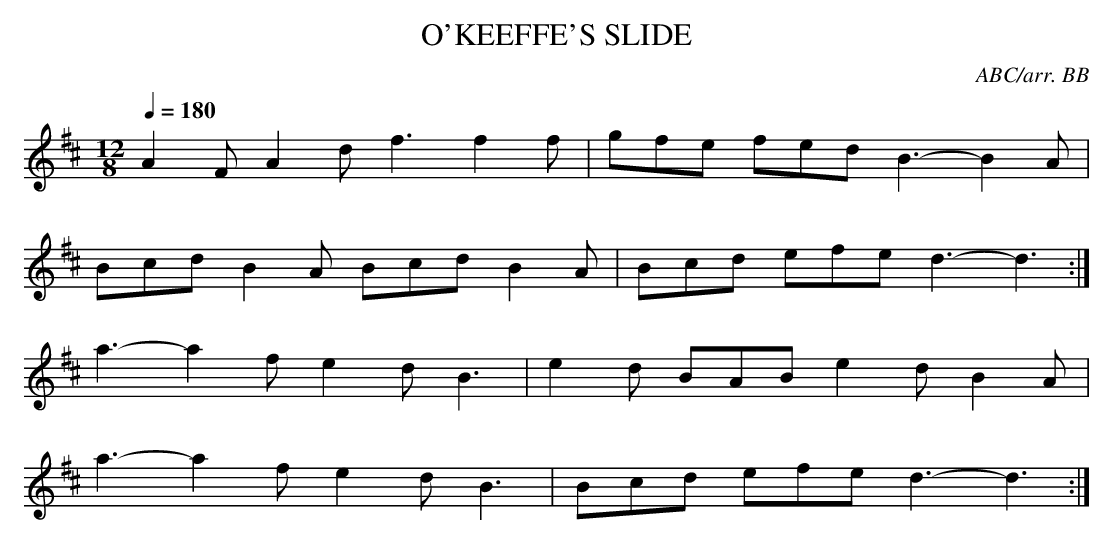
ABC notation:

X:1
T:O'KEEFFE'S SLIDE
C:ABC/arr. BB
L:1/8
M:12/8
Q:1/4=180
K:D % source key = C
A2F A2d f3 f2f| gfe fed B3-B2 A|
Bcd B2 A Bcd B2 A| Bcd efe d3-d3:|
a3-a2 f e2 d B3| e2 d BAB e2 d B2 A|
a3-a2 f e2 d B3| Bcd efe d3-d3:|
